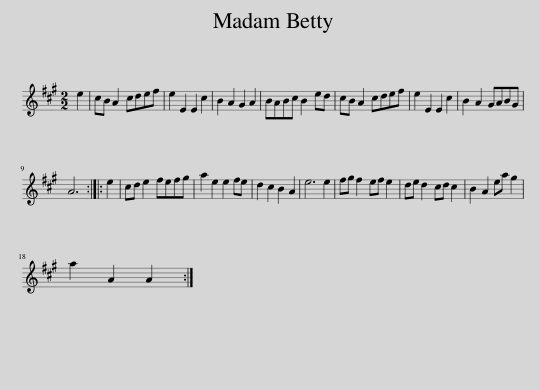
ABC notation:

X:1
L:1/8
M:2/2
I:linebreak $
K:A
V:1 treble
V:1
 e2 | cB A2 cdef | e2 E2 E2 c2 | B2 A2 G2 A2 | BABc B2 ed | %5
 cB A2 cdef | e2 E2 E2 c2 | B2 A2 GABG |$ A6 :: e2 | %10
 cd e2 fefg | a2 e2 e2 fe | d2 c2 B2 A2 | e6 e2 | fg f2 ef e2 | %15
 de d2 cd c2 | B2 A2 ea g2 |$ a2 A2 A2 :| %18
